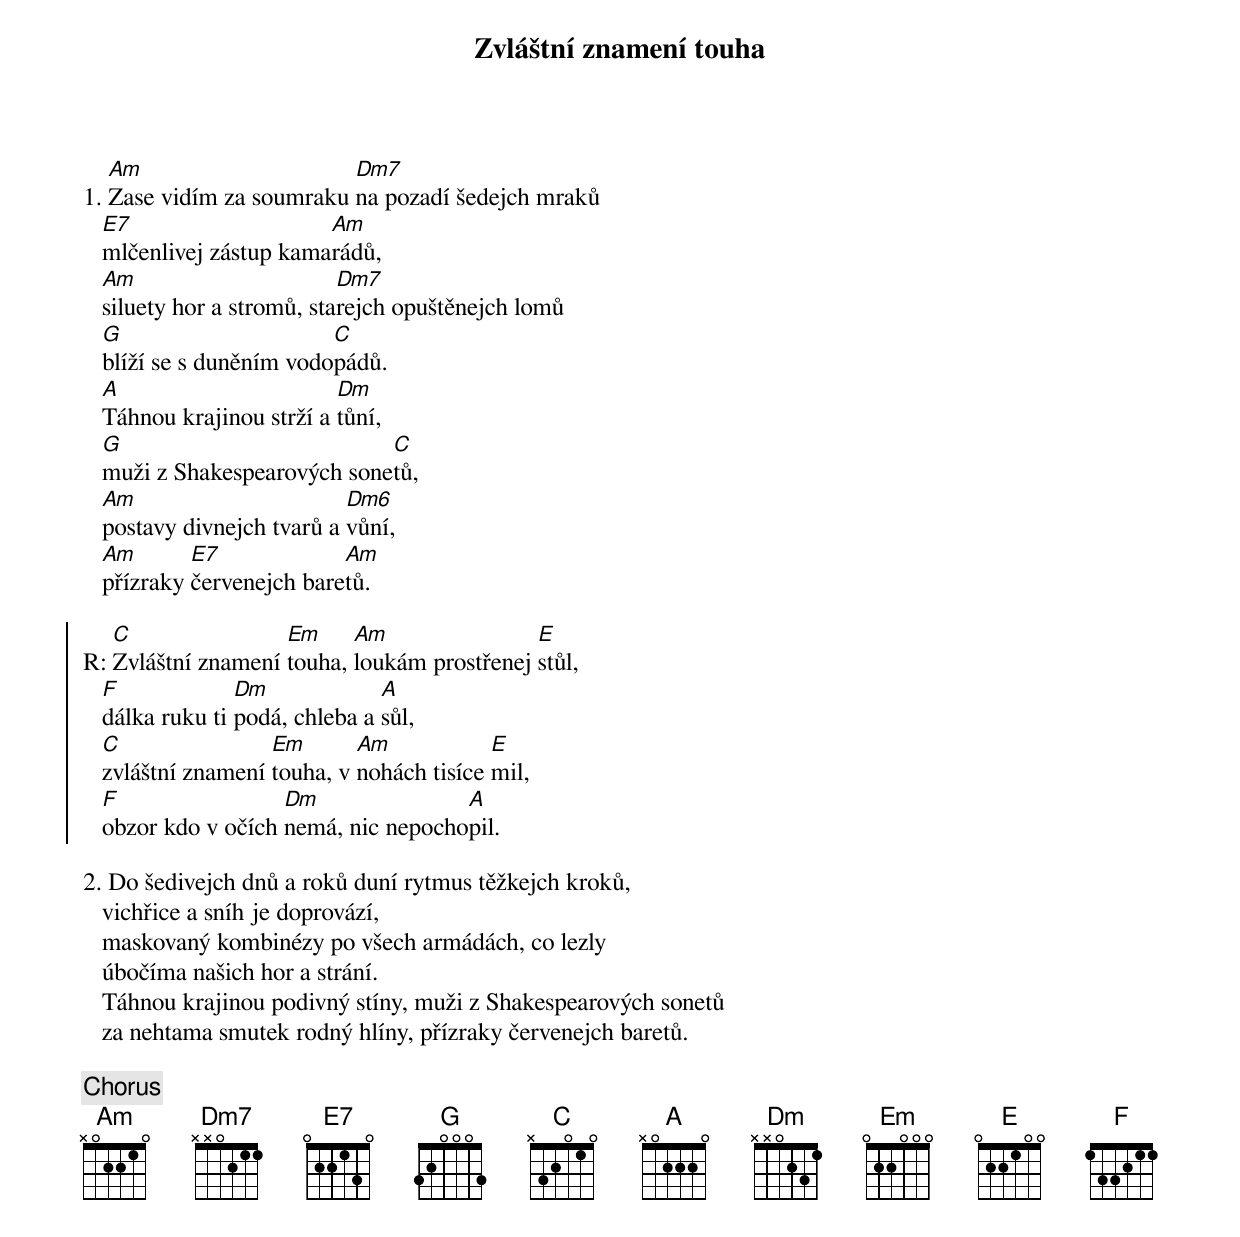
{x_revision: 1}
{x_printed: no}

{artist Hoboes}
{source https://pisnicky-akordy.cz/hoboes/zvlastni-znameni-touha#}

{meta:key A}
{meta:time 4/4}

{title: Zvláštní znamení touha}

{start_of_verse}
1. [Am]Zase vidím za soumraku [Dm7]na pozadí šedejch mraků
   [E7]mlčenlivej zástup kama[Am]rádů,
   [Am]siluety hor a stromů, sta[Dm7]rejch opuštěnejch lomů
   [G]blíží se s duněním vodo[C]pádů.
   [A]Táhnou krajinou strží a [Dm]tůní,
   [G]muži z Shakespearových sone[C]tů,
   [Am]postavy divnejch tvarů a [Dm6]vůní,
   [Am]přízraky [E7]červenejch bare[Am]tů.
{end_of_verse}

{soc}
R: [C]Zvláštní znamení [Em]touha, [Am]loukám prostřenej [E]stůl,
   [F]dálka ruku ti [Dm]podá, chleba a [A]sůl,
   [C]zvláštní znamení [Em]touha, v [Am]nohách tisíce [E]mil,
   [F]obzor kdo v očích [Dm]nemá, nic nepocho[A]pil.
{eoc}

{start_of_verse}
2. Do šedivejch dnů a roků duní rytmus těžkejch kroků,
   vichřice a sníh je doprovází,
   maskovaný kombinézy po všech armádách, co lezly
   úbočíma našich hor a strání.
   Táhnou krajinou podivný stíny, muži z Shakespearových sonetů
   za nehtama smutek rodný hlíny, přízraky červenejch baretů.
{end_of_verse}

{chorus}
